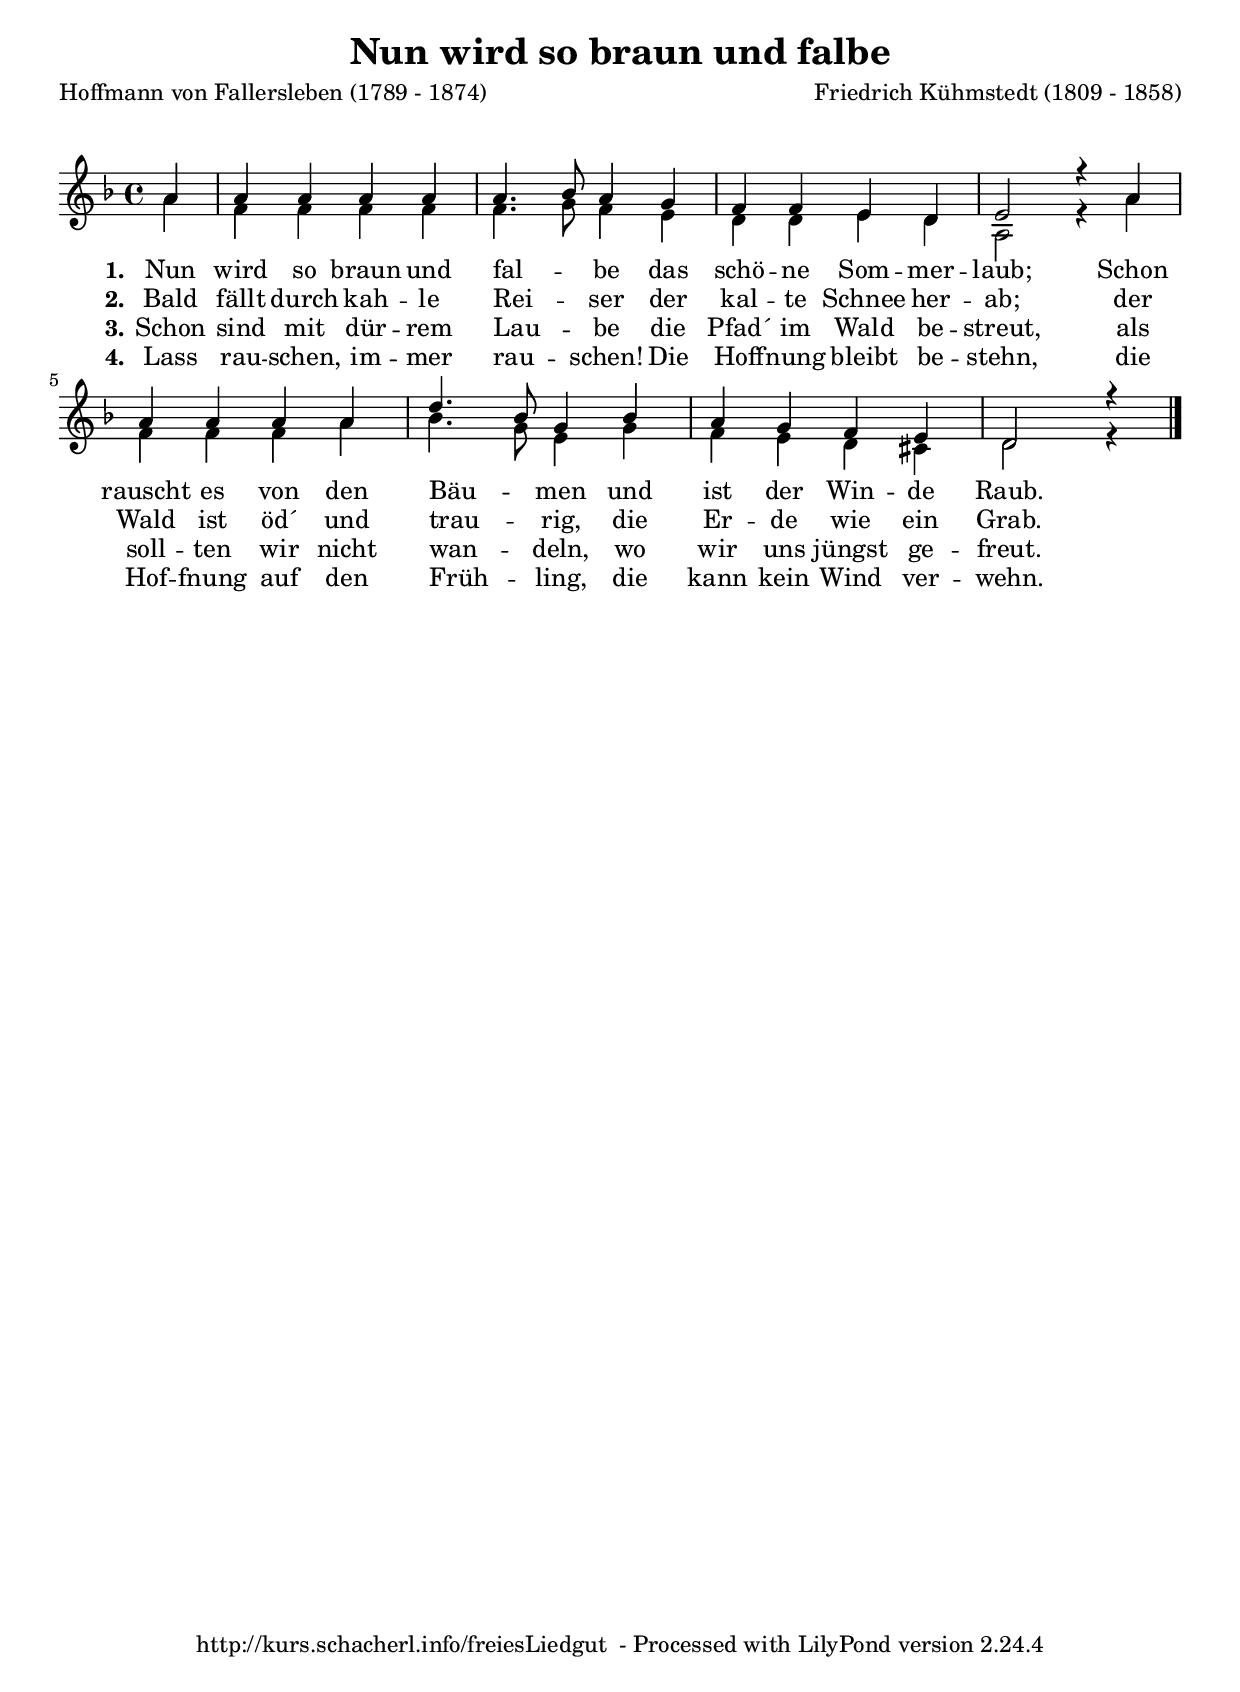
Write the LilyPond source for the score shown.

\version "2.24.1"

global = {
  \key d \minor
  \time 4/4
  %\autoBeamOff
}

akkorde = {  }

sopran = \relative c'' {
  \global
   \partial 4
   a4 | a a a a | a4. bes8 a4 g | f f e d | e2 r4 a4 |\break
   a a a a | d4. bes8 g4 bes | a g f e | d2 r4 
   \bar "|."
}

alt = \relative c'' {
  \global
  \partial 4
  a4 | f f f f | f4. g8 f4 e | d d e d | a2 r4 a'4 |\break
  f f f a | bes4. g8 e4 g | f e d cis | d2 r4
   \bar "|."
}


lyricsS = \lyricmode {
  \set stanza = "1."
  Nun wird so braun und fal -- _ be das schö -- ne Som -- mer -- laub;
  Schon rauscht es von den Bäu -- _ men und ist der Win -- de Raub.
}

lyricsSTwo = \lyricmode {
  \set stanza = "2."
  Bald fällt durch kah -- le Rei -- _ ser der kal -- te Schnee her -- ab;
  der Wald ist öd´ und trau -- _ rig, die Er -- de wie ein Grab.
}

lyricsSThree = \lyricmode {
  \set stanza = "3."
  Schon sind mit dür -- rem Lau -- _ be die Pfad´ im Wald be -- streut,
  als soll -- ten wir nicht wan -- _ deln, wo wir uns jüngst ge -- freut.
}

lyricsSFour = \lyricmode {
  \set stanza = "4."
  Lass rau -- schen, im -- mer rau -- _ schen! Die Hoff -- nung bleibt be -- stehn,
  die Hof -- fnung auf den Früh -- _ ling, die kann kein Wind ver -- wehn.
}

fusszeile = \markup{
  \with-url #"http://kurs.schacherl.info/freiesLiedgut" {
  http://kurs.schacherl.info/freiesLiedgut
  }
  \with-url #"https://lilypond.org/"{" - Processed with LilyPond version"  #(lilypond-version)}
}


\paper {
  indent = 0
  %paper-height = 15\cm
  top-margin = 15
  %bottom-margin = 0
  markup-system-spacing.padding = #5
  system-system-spacing =
    #'((basic-distance . 12) 
       (minimum-distance . 8)
       (padding . 1)
       (stretchability . 60)) 
    % defaults: 12, 8, 1, 60
}

\header {
  title = "Nun wird so braun und falbe"
  poet = "Hoffmann von Fallersleben (1789 - 1874)" 
  composer = "Friedrich Kühmstedt (1809 - 1858)"
  arranger = ""
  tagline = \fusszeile
}


\score {
 <<
      \akkorde
      \new Staff = "zweistimmig" 
      <<
        \new Voice = "voiceSopran" {
          \voiceOne
          \sopran
        }
        \new Lyrics \lyricsto "voiceSopran" \lyricsS
        \new Lyrics \lyricsto "voiceSopran" \lyricsSTwo
        \new Lyrics \lyricsto "voiceSopran" \lyricsSThree
        \new Lyrics \lyricsto "voiceSopran" \lyricsSFour
        \new Voice = "voiceAlt" {
          \voiceTwo
          \alt
        }
        %Alt Lyrics unten
        %\addlyrics {\lyricsA}
      >>
 >>
  \layout{
  }
}


\score {
    \new ChoirStaff <<
      \new Staff = "zweistimmig" {
      <<
        \new Voice = "voiceSopran" {
          \voiceOne
          \sopran
        }
        \new Lyrics \lyricsto "voiceSopran" \lyricsS
        \new Voice = "voiceAlt" {
          \voiceTwo
          \alt
        }
        %Alt Lyrics unten
        %\addlyrics {\lyricsA}
      >>
      }
      >>
 
  \midi{
    \tempo 4 = 100
  }
}


